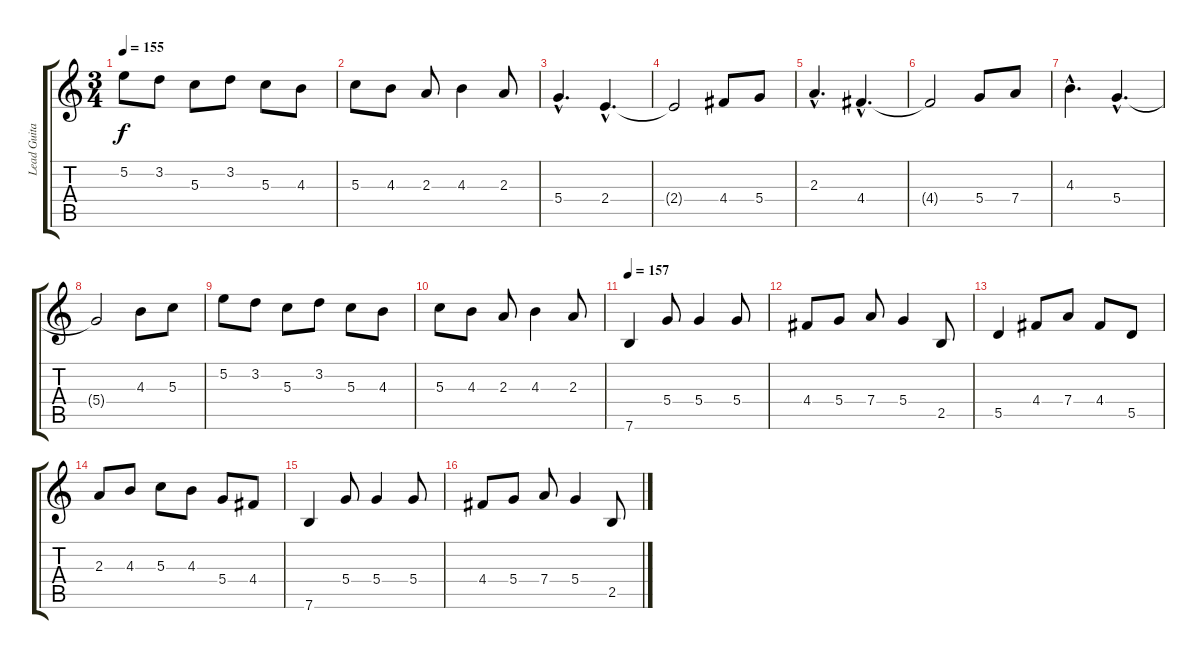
\track ("Lead Guitar 2" "Lead Guita") {instrument overdrivenguitar}
\staff {score tabs}
\tuning (E4 B3 G3 D3 A2 E2) {hide}
\ts (3 4)
\tempo 155
\clef g2
\ks c
5.2.8{dy f} 3.2.8 5.3.8 3.2.8 5.3.8 4.3.8 |
5.3.8 4.3.8 2.3.8 4.3.4 2.3.8 |
5.4{hac}.4{d} 2.4{hac}.4{d} |
2.4{t}.2 4.4.8 5.4.8 |
2.3{hac}.4{d} 4.4{hac}.4{d} |
4.4{t}.2 5.4.8 7.4.8 |
4.3{hac}.4{d} 5.4{hac}.4{d} |
5.4{t}.2 4.3.8 5.3.8 |
5.2.8 3.2.8 5.3.8 3.2.8 5.3.8 4.3.8 |
5.3.8 4.3.8 2.3.8 4.3.4 2.3.8 |
\tempo 155
\tempo 157
7.6.4 5.4.8 5.4.4 5.4.8 |
4.4.8 5.4.8 7.4.8 5.4.4 2.5.8 |
5.5.4 4.4.8 7.4.8 4.4.8 5.5.8 |
2.3.8 4.3.8 5.3.8 4.3.8 5.4.8 4.4.8 |
7.6.4 5.4.8 5.4.4 5.4.8 |
4.4.8 5.4.8 7.4.8 5.4.4 2.5.8
